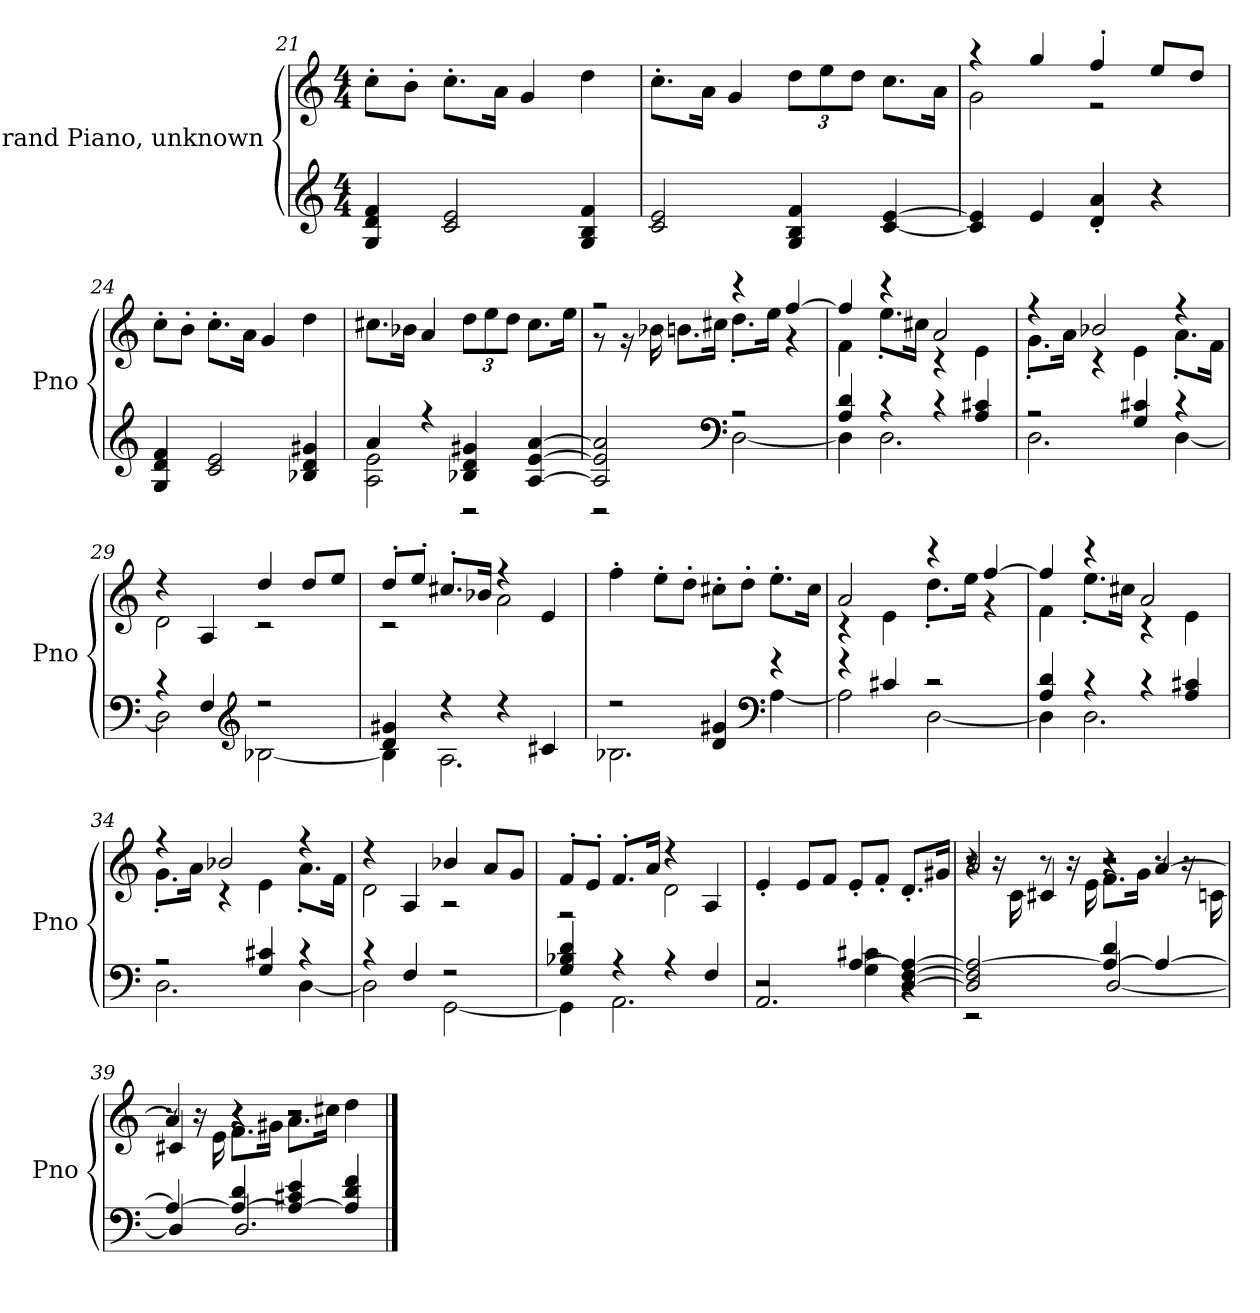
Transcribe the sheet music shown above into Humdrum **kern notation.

**kern	**kern
*part1	*part1
*staff2	*staff1
*I"Grand Piano, unknown	*
*I'Pno	*
*clefG2	*clefG2
*k[]	*k[]
*M4/4	*M4/4
=21	=21
4G/ 4d/ 4f/	8cc'\L
.	8b'\J
2c/ 2e/	8.cc'\L
.	16a\Jk
.	4g/
4G/ 4B/ 4f/	4dd\
!!LO:LB:g=z
=22	=22
2c/ 2e/	8.cc'\L
.	16a\Jk
.	4g/
*	*Xbrackettup
4G/ 4B/ 4f/	12dd\L
.	12ee\
.	12dd\J
[4c/ [4e/	8.cc\L
.	16a\Jk
=23	=23
*	*^
4c/] 4e/]	4r	2g\
4e/	4gg/	.
4d/' 4a/'	4ff'/	2r
4r	8ee/L	.
.	8dd/J	.
*	*v	*v
=24	=24
4G/ 4d/ 4f/	8cc'\L
.	8b'\J
2c/ 2e/	8.cc'\L
.	16a\Jk
.	4g/
4B-X/ 4d/ 4g#X/	4dd\
=25	=25
*^	*
4a/	2A\ 2e\	8.cc#X\L
.	.	16b-X\Jk
4r	.	4a/
4B-X/ 4d/ 4g#X/	2r	12dd\L
.	.	12ee\
.	.	12dd\J
[4A/ [4e/ [4a/	.	8.cc#\L
.	.	16ee\Jk
=26	=26	=26
*	*	*^
2A/] 2e/] 2a/]	2r	2r	8r
.	.	.	16r
.	.	.	16b-X\
.	.	.	8.bn\L
.	.	.	16cc#X\Jk
*clefF4	*	*	*
2r	[2D\	4r	8.dd'\L
.	.	.	16ee\Jk
.	.	[4ff/	4r
!!LO:LB:g=z	!!
=27	=27	=27	=27
4A/ 4d/	4D\]	4ff/]	4f\
4r	2.D\	4r	8.ee'\L
.	.	.	16cc#X\Jk
4r	.	2a/	4r
4A/ 4c#X/	.	.	4e\
=28	=28	=28	=28
2r	2.D\	4r	8.g'\L
.	.	.	16a\Jk
.	.	2b-X/	4r
4G/ 4c#X/	.	.	4e\
4r	[4D\	4r	8.a'\L
.	.	.	16f\Jk
=29	=29	=29	=29
4r	2D\]	4r	2d\
4F/	.	4A/	.
*clefG2	*	*	*
2r	[2B-X\	4dd/	2r
.	.	8dd/L	.
.	.	8ee/J	.
=30	=30	=30	=30
4d/ 4g#X/	4B-\]	8dd'/L	2r
.	.	8ee'/J	.
4r	2.A\	8.cc#X'/L	.
.	.	16b-X/Jk	.
4r	.	4r	2a\
4c#X/	.	4e/	.
*	*	*v	*v
=31	=31	=31
2r	2.B-X\	4ff'\
.	.	8ee'\L
.	.	8dd'\J
4d/ 4g#X/	.	8cc#X'\L
.	.	8dd'\J
*clefF4	*	*
4r	[4A\	8.ee'\L
.	.	16cc#\Jk
!!LO:PB:g=z
=32	=32	=32
*	*	*^
4r	2A\]	2a/	4r
4c#X/	.	.	4e\
2r	[2D\	4r	8.dd'\L
.	.	.	16ee\Jk
.	.	[4ff/	4r
=33	=33	=33	=33
4A/ 4d/	4D\]	4ff/]	4f\
4r	2.D\	4r	8.ee'\L
.	.	.	16cc#X\Jk
4r	.	2a/	4r
4A/ 4c#X/	.	.	4e\
=34	=34	=34	=34
2r	2.D\	4r	8.g'\L
.	.	.	16a\Jk
.	.	2b-X/	4r
4G/ 4c#X/	.	.	4e\
4r	[4D\	4r	8.a'\L
.	.	.	16f\Jk
=35	=35	=35	=35
4r	2D\]	4r	2d\
4F/	.	4A/	.
2r	[2GG\	4b-X/	2r
.	.	8a/L	.
.	.	8g/J	.
=36	=36	=36	=36
4G/ 4B-X/ 4d/	4GG\]	8f'/L	2r
.	.	8e'/J	.
4r	2.AA\	8.f'/L	.
.	.	16a/Jk	.
4r	.	4r	2d\
4F/	.	4A/	.
*	*	*v	*v
=37	=37	=37
*	*^	*
2r	2r	2.AA/	4e'/
.	.	.	8e/L
.	.	.	8f/J
[4A/	4G\ 4c#X\	.	8e'/L
.	.	.	8f'/J
[4D/ [4F/ 4A/_	4r	4r	8.d'/L
.	.	.	16g#X/Jk
*	*v	*v	*
!!LO:LB:g=z
=38	=38	=38
*	*	*^
*	*	*	*^
2D/] 2F/] 2A/_	2r	2a/	8r	4r
.	.	.	16r	.
.	.	.	16c\	.
.	.	.	8r	4c#X/
.	.	.	16r	.
.	.	.	16e\	.
4A/_ 4d/	[2D/	4r	8.f\L	2r
.	.	.	16g\Jk	.
4A/_	.	[4a/	8r	.
.	.	.	16r	.
.	.	.	16cn\	.
=39	=39	=39	=39	=39
4A/_	4D/]	4a/]	8r	4c#X/
.	.	.	16r	.
.	.	.	16e\	.
4A/_ 4d/	2.D/	4r	8.f\L	4r
.	.	.	16g#X\Jk	.
4A/_ 4c#X/ 4e/	.	2r	8.a\L	2r
.	.	.	16cc#X\Jk	.
4A/] 4d/ 4f/	.	.	4dd\	.
*v	*v	*	*	*
*	*v	*v	*v
==	==
*-	*-
